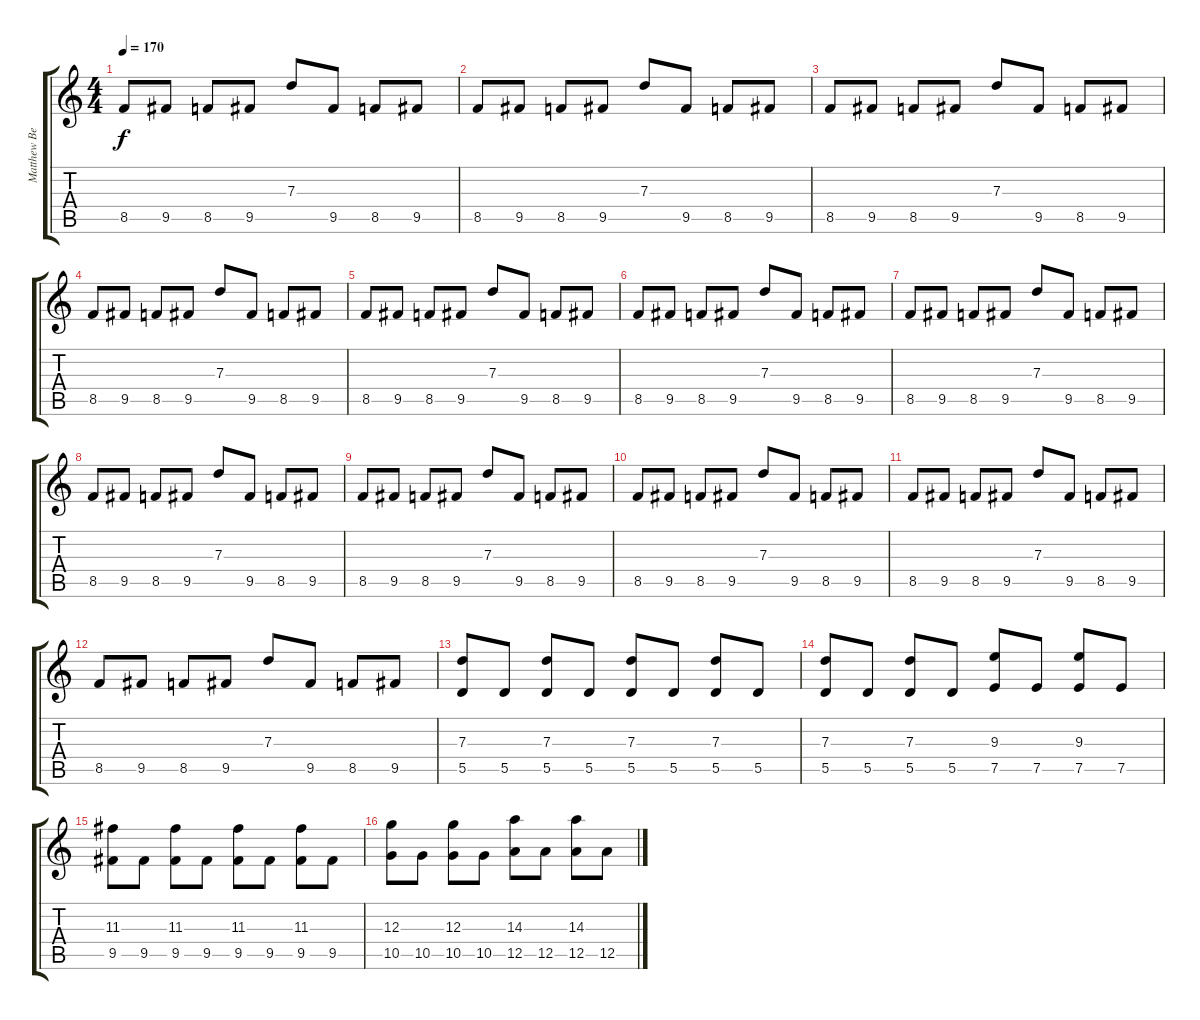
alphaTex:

\track ("Matthew Bellamy" "Matthew Be") {instrument distortionguitar}
\staff {score tabs}
\tuning (E4 B3 G3 D3 A2 D2) {hide}
\ts (4 4)
\tempo 170
\clef g2
\ks c
8.5.8{dy f instrument distortionguitar} 9.5.8 8.5.8 9.5.8 7.3.8 9.5.8 8.5.8 9.5.8 |
8.5.8 9.5.8 8.5.8 9.5.8 7.3.8 9.5.8 8.5.8 9.5.8 |
8.5.8 9.5.8 8.5.8 9.5.8 7.3.8 9.5.8 8.5.8 9.5.8 |
8.5.8 9.5.8 8.5.8 9.5.8 7.3.8 9.5.8 8.5.8 9.5.8 |
8.5.8 9.5.8 8.5.8 9.5.8 7.3.8 9.5.8 8.5.8 9.5.8 |
8.5.8 9.5.8 8.5.8 9.5.8 7.3.8 9.5.8 8.5.8 9.5.8 |
8.5.8 9.5.8 8.5.8 9.5.8 7.3.8 9.5.8 8.5.8 9.5.8 |
8.5.8 9.5.8 8.5.8 9.5.8 7.3.8 9.5.8 8.5.8 9.5.8 |
8.5.8 9.5.8 8.5.8 9.5.8 7.3.8 9.5.8 8.5.8 9.5.8 |
8.5.8 9.5.8 8.5.8 9.5.8 7.3.8 9.5.8 8.5.8 9.5.8 |
8.5.8 9.5.8 8.5.8 9.5.8 7.3.8 9.5.8 8.5.8 9.5.8 |
8.5.8 9.5.8 8.5.8 9.5.8 7.3.8 9.5.8 8.5.8 9.5.8 |
(7.3 5.5).8 5.5.8 (7.3 5.5).8 5.5.8 (7.3 5.5).8 5.5.8 (7.3 5.5).8 5.5.8 |
(7.3 5.5).8 5.5.8 (7.3 5.5).8 5.5.8 (9.3 7.5).8 7.5.8 (9.3 7.5).8 7.5.8 |
(11.3 9.5).8 9.5.8 (11.3 9.5).8 9.5.8 (11.3 9.5).8 9.5.8 (11.3 9.5).8 9.5.8 |
(12.3 10.5).8 10.5.8 (12.3 10.5).8 10.5.8 (14.3 12.5).8 12.5.8 (14.3 12.5).8 12.5.8
